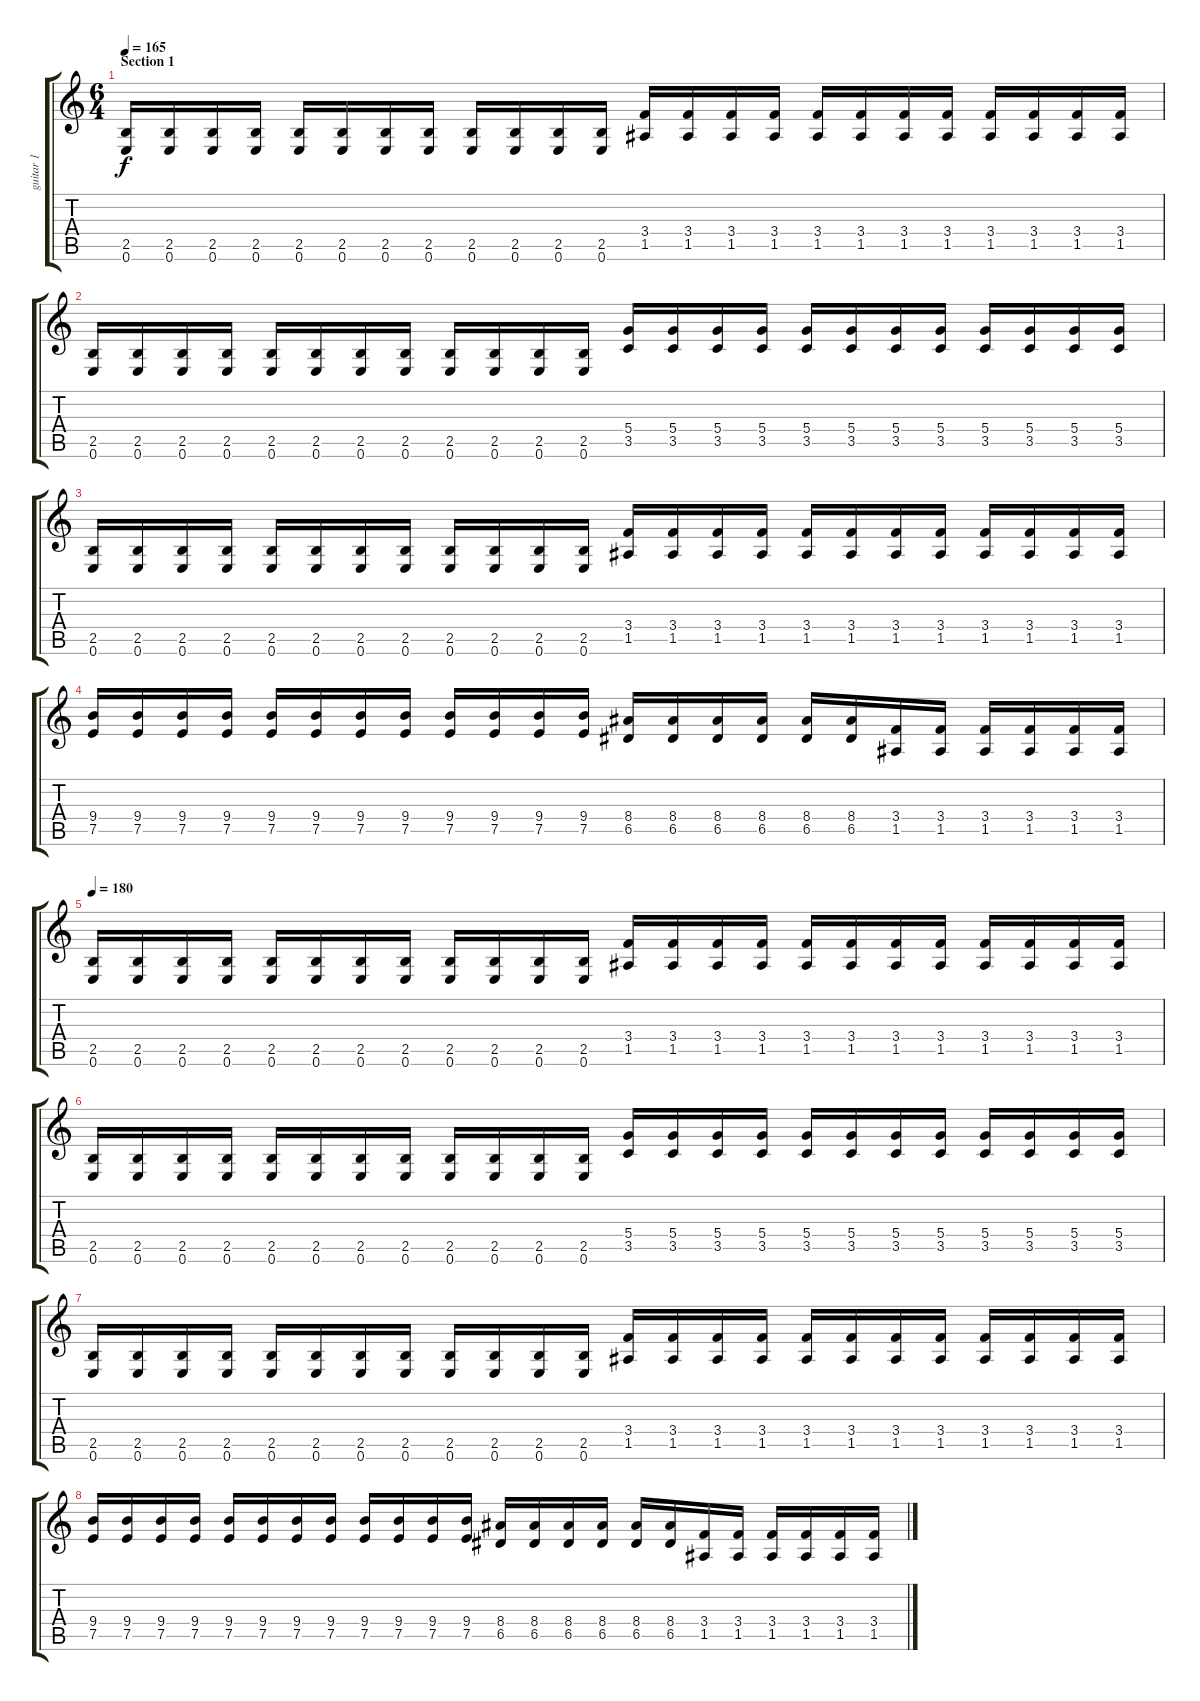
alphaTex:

\track ("guitar 1" "guitar 1") {instrument distortionguitar}
\staff {score tabs}
\tuning (E4 B3 G3 D3 A2 E2) {hide}
\ts (6 4)
\section ("" "Section 1")
\tempo 165
\tempo 180
\tempo 165
\clef g2
\ks c
(2.5 0.6).16{dy f instrument distortionguitar} (2.5 0.6).16 (2.5 0.6).16 (2.5 0.6).16 (2.5 0.6).16 (2.5 0.6).16 (2.5 0.6).16 (2.5 0.6).16 (2.5 0.6).16 (2.5 0.6).16 (2.5 0.6).16 (2.5 0.6).16 (3.4 1.5).16 (3.4 1.5).16 (3.4 1.5).16 (3.4 1.5).16 (3.4 1.5).16 (3.4 1.5).16 (3.4 1.5).16 (3.4 1.5).16 (3.4 1.5).16 (3.4 1.5).16 (3.4 1.5).16 (3.4 1.5).16 |
(2.5 0.6).16 (2.5 0.6).16 (2.5 0.6).16 (2.5 0.6).16 (2.5 0.6).16 (2.5 0.6).16 (2.5 0.6).16 (2.5 0.6).16 (2.5 0.6).16 (2.5 0.6).16 (2.5 0.6).16 (2.5 0.6).16 (5.4 3.5).16 (5.4 3.5).16 (5.4 3.5).16 (5.4 3.5).16 (5.4 3.5).16 (5.4 3.5).16 (5.4 3.5).16 (5.4 3.5).16 (5.4 3.5).16 (5.4 3.5).16 (5.4 3.5).16 (5.4 3.5).16 |
(2.5 0.6).16 (2.5 0.6).16 (2.5 0.6).16 (2.5 0.6).16 (2.5 0.6).16 (2.5 0.6).16 (2.5 0.6).16 (2.5 0.6).16 (2.5 0.6).16 (2.5 0.6).16 (2.5 0.6).16 (2.5 0.6).16 (3.4 1.5).16 (3.4 1.5).16 (3.4 1.5).16 (3.4 1.5).16 (3.4 1.5).16 (3.4 1.5).16 (3.4 1.5).16 (3.4 1.5).16 (3.4 1.5).16 (3.4 1.5).16 (3.4 1.5).16 (3.4 1.5).16 |
(9.4 7.5).16 (9.4 7.5).16 (9.4 7.5).16 (9.4 7.5).16 (9.4 7.5).16 (9.4 7.5).16 (9.4 7.5).16 (9.4 7.5).16 (9.4 7.5).16 (9.4 7.5).16 (9.4 7.5).16 (9.4 7.5).16 (8.4 6.5).16 (8.4 6.5).16 (8.4 6.5).16 (8.4 6.5).16 (8.4 6.5).16 (8.4 6.5).16 (3.4 1.5).16 (3.4 1.5).16 (3.4 1.5).16 (3.4 1.5).16 (3.4 1.5).16 (3.4 1.5).16 |
\tempo 180
(2.5 0.6).16 (2.5 0.6).16 (2.5 0.6).16 (2.5 0.6).16 (2.5 0.6).16 (2.5 0.6).16 (2.5 0.6).16 (2.5 0.6).16 (2.5 0.6).16 (2.5 0.6).16 (2.5 0.6).16 (2.5 0.6).16 (3.4 1.5).16 (3.4 1.5).16 (3.4 1.5).16 (3.4 1.5).16 (3.4 1.5).16 (3.4 1.5).16 (3.4 1.5).16 (3.4 1.5).16 (3.4 1.5).16 (3.4 1.5).16 (3.4 1.5).16 (3.4 1.5).16 |
(2.5 0.6).16 (2.5 0.6).16 (2.5 0.6).16 (2.5 0.6).16 (2.5 0.6).16 (2.5 0.6).16 (2.5 0.6).16 (2.5 0.6).16 (2.5 0.6).16 (2.5 0.6).16 (2.5 0.6).16 (2.5 0.6).16 (5.4 3.5).16 (5.4 3.5).16 (5.4 3.5).16 (5.4 3.5).16 (5.4 3.5).16 (5.4 3.5).16 (5.4 3.5).16 (5.4 3.5).16 (5.4 3.5).16 (5.4 3.5).16 (5.4 3.5).16 (5.4 3.5).16 |
(2.5 0.6).16 (2.5 0.6).16 (2.5 0.6).16 (2.5 0.6).16 (2.5 0.6).16 (2.5 0.6).16 (2.5 0.6).16 (2.5 0.6).16 (2.5 0.6).16 (2.5 0.6).16 (2.5 0.6).16 (2.5 0.6).16 (3.4 1.5).16 (3.4 1.5).16 (3.4 1.5).16 (3.4 1.5).16 (3.4 1.5).16 (3.4 1.5).16 (3.4 1.5).16 (3.4 1.5).16 (3.4 1.5).16 (3.4 1.5).16 (3.4 1.5).16 (3.4 1.5).16 |
(9.4 7.5).16 (9.4 7.5).16 (9.4 7.5).16 (9.4 7.5).16 (9.4 7.5).16 (9.4 7.5).16 (9.4 7.5).16 (9.4 7.5).16 (9.4 7.5).16 (9.4 7.5).16 (9.4 7.5).16 (9.4 7.5).16 (8.4 6.5).16 (8.4 6.5).16 (8.4 6.5).16 (8.4 6.5).16 (8.4 6.5).16 (8.4 6.5).16 (3.4 1.5).16 (3.4 1.5).16 (3.4 1.5).16 (3.4 1.5).16 (3.4 1.5).16 (3.4 1.5).16
